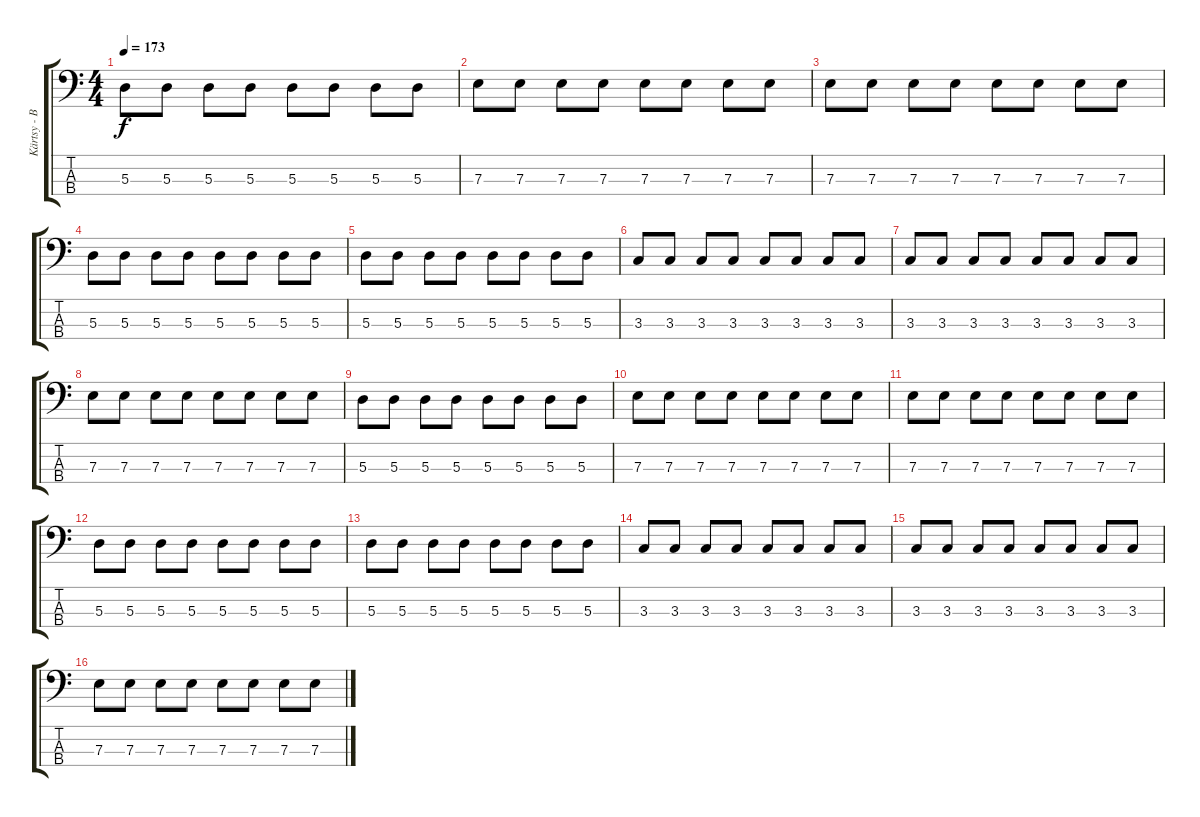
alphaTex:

\track ("Kärtsy - Bass" "Kärtsy - B") {instrument electricbasspick}
\staff {score tabs}
\tuning (G2 D2 A1 E1) {hide}
\ts (4 4)
\tempo 173
\clef f4
\ks c
5.3.8{dy f} 5.3.8 5.3.8 5.3.8 5.3.8 5.3.8 5.3.8 5.3.8 |
7.3.8 7.3.8 7.3.8 7.3.8 7.3.8 7.3.8 7.3.8 7.3.8 |
7.3.8 7.3.8 7.3.8 7.3.8 7.3.8 7.3.8 7.3.8 7.3.8 |
5.3.8 5.3.8 5.3.8 5.3.8 5.3.8 5.3.8 5.3.8 5.3.8 |
5.3.8 5.3.8 5.3.8 5.3.8 5.3.8 5.3.8 5.3.8 5.3.8 |
3.3.8 3.3.8 3.3.8 3.3.8 3.3.8 3.3.8 3.3.8 3.3.8 |
3.3.8 3.3.8 3.3.8 3.3.8 3.3.8 3.3.8 3.3.8 3.3.8 |
7.3.8 7.3.8 7.3.8 7.3.8 7.3.8 7.3.8 7.3.8 7.3.8 |
5.3.8 5.3.8 5.3.8 5.3.8 5.3.8 5.3.8 5.3.8 5.3.8 |
7.3.8 7.3.8 7.3.8 7.3.8 7.3.8 7.3.8 7.3.8 7.3.8 |
7.3.8 7.3.8 7.3.8 7.3.8 7.3.8 7.3.8 7.3.8 7.3.8 |
5.3.8 5.3.8 5.3.8 5.3.8 5.3.8 5.3.8 5.3.8 5.3.8 |
5.3.8 5.3.8 5.3.8 5.3.8 5.3.8 5.3.8 5.3.8 5.3.8 |
3.3.8 3.3.8 3.3.8 3.3.8 3.3.8 3.3.8 3.3.8 3.3.8 |
3.3.8 3.3.8 3.3.8 3.3.8 3.3.8 3.3.8 3.3.8 3.3.8 |
7.3.8 7.3.8 7.3.8 7.3.8 7.3.8 7.3.8 7.3.8 7.3.8
